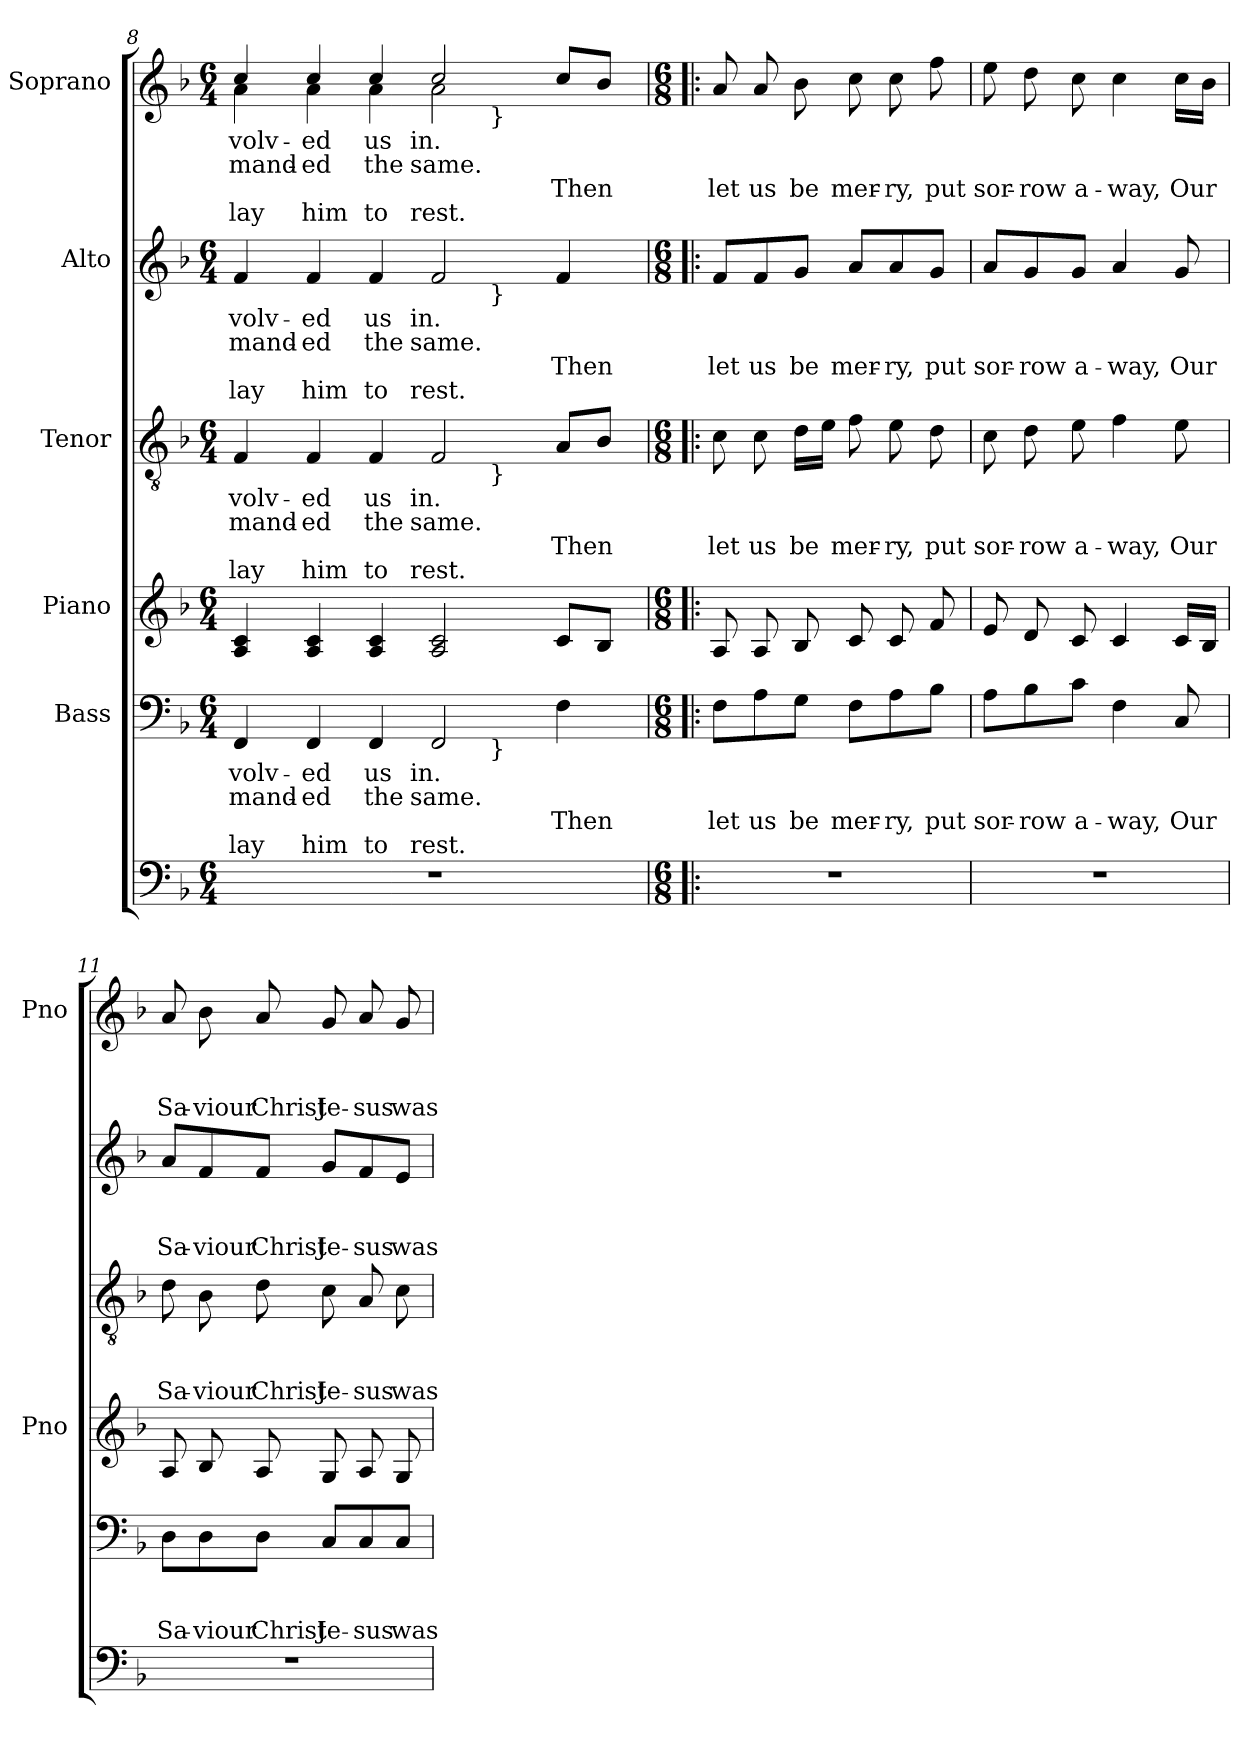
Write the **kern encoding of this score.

**kern	**kern	**text	**text	**text	**text	**kern	**kern	**text	**text	**text	**text	**kern	**text	**text	**text	**text	**kern	**text	**text	**text	**text
*part6	*part5	*part5	*part5	*part5	*part5	*part4	*part3	*part3	*part3	*part3	*part3	*part2	*part2	*part2	*part2	*part2	*part1	*part1	*part1	*part1	*part1
*staff6	*staff5	*staff5	*staff5	*staff5	*staff5	*staff4	*staff3	*staff3	*staff3	*staff3	*staff3	*staff2	*staff2	*staff2	*staff2	*staff2	*staff1	*staff1	*staff1	*staff1	*staff1
*	*I"Bass	*	*	*	*	*I"Piano	*I"Tenor	*	*	*	*	*I"Alto	*	*	*	*	*I"Soprano	*	*	*	*
*	*	*	*	*	*	*I'Pno	*	*	*	*	*	*	*	*	*	*	*I'Pno	*	*	*	*
*clefF4	*clefF4	*	*	*	*	*clefG2	*clefGv2	*	*	*	*	*clefG2	*	*	*	*	*clefG2	*	*	*	*
*k[b-]	*k[b-]	*	*	*	*	*k[b-]	*k[b-]	*	*	*	*	*k[b-]	*	*	*	*	*k[b-]	*	*	*	*
*F:	*F:	*	*	*	*	*F:	*F:	*	*	*	*	*F:	*	*	*	*	*F:	*	*	*	*
*M6/4	*M6/4	*	*	*	*	*M6/4	*M6/4	*	*	*	*	*M6/4	*	*	*	*	*M6/4	*	*	*	*
=8	=8	=8	=8	=8	=8	=8	=8	=8	=8	=8	=8	=8	=8	=8	=8	=8	=8	=8	=8	=8	=8
*	*^	*	*	*	*	*	*^	*	*	*	*	*^	*	*	*	*	*^	*	*	*	*
*	*	*	*	*	*	*	*	*	*	*	*	*	*	*	*	*	*	*	*	*	*^	*	*	*	*
1.r	4FF/	2ryy	-volv-	-mand-	.	lay	4A/ 4c/	4F/	2ryy	-volv-	-mand-	.	lay	4f/	2ryy	-volv-	-mand-	.	lay	4cc/	4a\	2ryy	-volv-	-mand-	.	lay
.	4FF/	.	-ed	-ed	.	him	4A/ 4c/	4F/	.	-ed	-ed	.	him	4f/	.	-ed	-ed	.	him	4cc/	4a\	.	-ed	-ed	.	him
.	4FF/	4...ryy	us	the	.	to	4A/ 4c/	4F/	4...ryy	us	the	.	to	4f/	4...ryy	us	the	.	to	4cc/	4a\	4...ryy	us	the	.	to
.	2FF/	.	in.	same.	.	rest.	2A/ 2c/	2F/	.	in.	same.	.	rest.	2f/	.	in.	same.	.	rest.	2cc/	2a\	.	in.	same.	.	rest.
!	!	!	!	!	!	!	!	!	!	!	!	!	!	!	!	!	!	!	!	!	!	!LO:TX:b:t=}	!	!	!	!
!	!	!	!	!	!	!	!	!	!	!	!	!	!	!	!LO:TX:b:t=}	!	!	!	!	!	!	!	!	!	!	!
!	!	!	!	!	!	!	!	!	!LO:TX:b:t=}	!	!	!	!	!	!	!	!	!	!	!	!	!	!	!	!	!
!	!	!LO:TX:b:t=}	!	!	!	!	!	!	!	!	!	!	!	!	!	!	!	!	!	!	!	!	!	!	!	!
.	.	2ryy	.	.	.	.	.	.	2ryy	.	.	.	.	.	2ryy	.	.	.	.	.	.	2ryy	.	.	.	.
.	4F\	.	.	.	Then	.	8c/L	8A/L	.	.	.	Then	.	4f/	.	.	.	Then	.	8cc/L	4ryy	.	.	.	Then	.
.	.	.	.	.	.	.	8B-/J	8B-/J	.	.	.	.	.	.	.	.	.	.	.	8b-/J	.	.	.	.	.	.
.	.	32ryy	.	.	.	.	.	.	32ryy	.	.	.	.	.	32ryy	.	.	.	.	.	.	32ryy	.	.	.	.
*	*	*	*	*	*	*	*	*v	*v	*	*	*	*	*	*	*	*	*	*	*v	*v	*v	*	*	*	*
*	*v	*v	*	*	*	*	*	*	*	*	*	*	*v	*v	*	*	*	*	*	*	*	*	*
!!LO:LB:g=z
=9!|:	=9!|:	=9!|:	=9!|:	=9!|:	=9!|:	=9!|:	=9!|:	=9!|:	=9!|:	=9!|:	=9!|:	=9!|:	=9!|:	=9!|:	=9!|:	=9!|:	=9!|:	=9!|:	=9!|:	=9!|:	=9!|:
*M6/8	*M6/8	*	*	*	*	*M6/8	*M6/8	*	*	*	*	*M6/8	*	*	*	*	*M6/8	*	*	*	*
*	*^	*	*	*	*	*	*^	*	*	*	*	*^	*	*	*	*	*^	*	*	*	*
*	*	*	*	*	*	*	*	*	*	*	*	*	*	*	*	*	*	*	*	*	*^	*	*	*	*
!	!	!	!	!	!	!	!	!	!	!	!	!	!	!	!	!	!	!	!	!LO:TX:a:t=[Allegro]	!	!	!	!	!	!
*	*	*	*	*	*	*	*	*v	*v	*	*	*	*	*	*	*	*	*	*	*v	*v	*v	*	*	*	*
*	*v	*v	*	*	*	*	*	*	*	*	*	*	*v	*v	*	*	*	*	*	*	*	*	*
2.r	8F\L	.	.	let	.	8A/	8c\	.	.	let	.	8f/L	.	.	let	.	8a/	.	.	let	.
.	8A\	.	.	us	.	8A/	8c\	.	.	us	.	8f/	.	.	us	.	8a/	.	.	us	.
.	8G\J	.	.	be	.	8B-/	16d\LL	.	.	be	.	8g/J	.	.	be	.	8b-\	.	.	be	.
.	.	.	.	.	.	.	16e\JJ	.	.	.	.	.	.	.	.	.	.	.	.	.	.
.	8F\L	.	.	mer-	.	8c/	8f\	.	.	mer-	.	8a/L	.	.	mer-	.	8cc\	.	.	mer-	.
.	8A\	.	.	-ry,	.	8c/	8e\	.	.	-ry,	.	8a/	.	.	-ry,	.	8cc\	.	.	-ry,	.
.	8B-\J	.	.	put	.	8f/	8d\	.	.	put	.	8g/J	.	.	put	.	8ff\	.	.	put	.
=10	=10	=10	=10	=10	=10	=10	=10	=10	=10	=10	=10	=10	=10	=10	=10	=10	=10	=10	=10	=10	=10
2.r	8A\L	.	.	sor-	.	8e/	8c\	.	.	sor-	.	8a/L	.	.	sor-	.	8ee\	.	.	sor-	.
.	8B-\	.	.	-row	.	8d/	8d\	.	.	-row	.	8g/	.	.	-row	.	8dd\	.	.	-row	.
.	8c\J	.	.	a-	.	8c/	8e\	.	.	a-	.	8g/J	.	.	a-	.	8cc\	.	.	a-	.
.	4F\	.	.	-way,	.	4c/	4f\	.	.	-way,	.	4a/	.	.	-way,	.	4cc\	.	.	-way,	.
.	8C/	.	.	Our	.	16c/LL	8e\	.	.	Our	.	8g/	.	.	Our	.	16cc\LL	.	.	Our	.
.	.	.	.	.	.	16B-/JJ	.	.	.	.	.	.	.	.	.	.	16b-\JJ	.	.	.	.
=11	=11	=11	=11	=11	=11	=11	=11	=11	=11	=11	=11	=11	=11	=11	=11	=11	=11	=11	=11	=11	=11
2.r	8D\L	.	.	Sa-	.	8A/	8d\	.	.	Sa-	.	8a/L	.	.	Sa-	.	8a/	.	.	Sa-	.
.	8D\	.	.	-viour	.	8B-/	8B-\	.	.	-viour	.	8f/	.	.	-viour	.	8b-\	.	.	-viour	.
.	8D\J	.	.	Christ	.	8A/	8d\	.	.	Christ	.	8f/J	.	.	Christ	.	8a/	.	.	Christ	.
.	8C/L	.	.	Je-	.	8G/	8c\	.	.	Je-	.	8g/L	.	.	Je-	.	8g/	.	.	Je-	.
.	8C/	.	.	-sus	.	8A/	8A/	.	.	-sus	.	8f/	.	.	-sus	.	8a/	.	.	-sus	.
.	8C/J	.	.	was	.	8G/	8c\	.	.	was	.	8e/J	.	.	was	.	8g/	.	.	was	.
=	=	=	=	=	=	=	=	=	=	=	=	=	=	=	=	=	=	=	=	=	=
*-	*-	*-	*-	*-	*-	*-	*-	*-	*-	*-	*-	*-	*-	*-	*-	*-	*-	*-	*-	*-	*-
